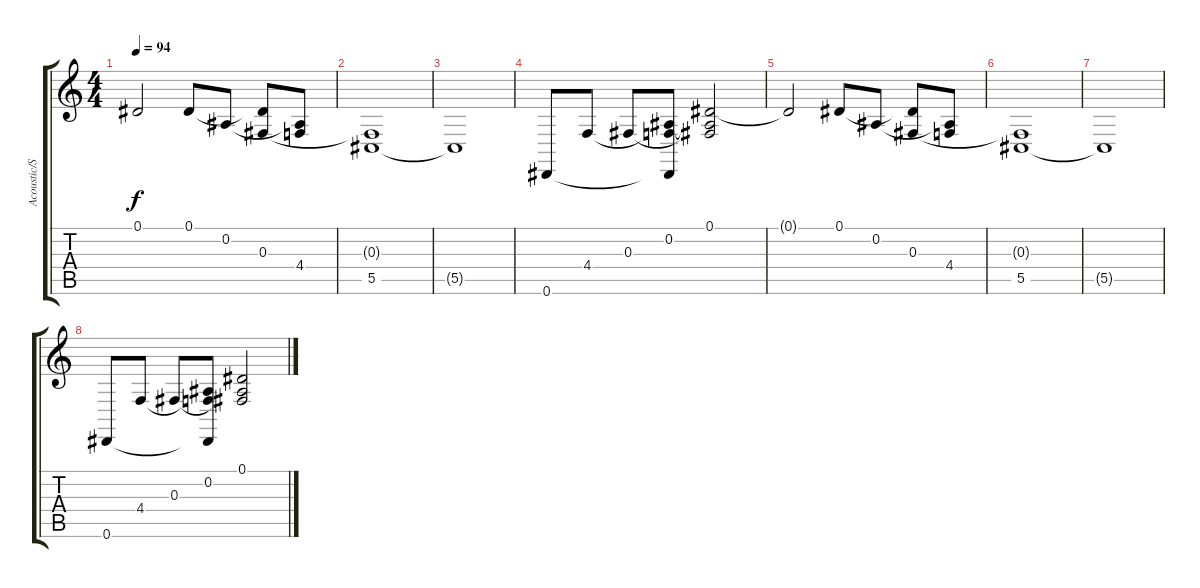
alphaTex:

\track ("Acoustic/Sitar" "Acoustic/S") {instrument sitar}
\staff {score tabs}
\tuning (Eb4 Bb3 Gb3 Db3 Ab2 Eb2) {hide}
\ts (4 4)
\tempo 94
\clef g2
\ks c
0.1{t}.2{dy f} 0.1.8 0.2.8 (0.1{t} 0.3).8 (0.2{t} 4.4).8 |
(0.3{t} 5.5).1 |
5.5{t}.1 |
0.6.8 4.4.8 0.3.8 (0.2 4.4{t} 0.6{t}).8 (0.1 0.2{t} 0.3{t}).2 |
0.1{t}.2 0.1.8 0.2.8 (0.1{t} 0.3).8 (0.2{t} 4.4).8 |
(0.3{t} 5.5).1 |
5.5{t}.1 |
0.6.8 4.4.8 0.3.8 (0.2 4.4{t} 0.6{t}).8 (0.1 0.2{t} 0.3{t}).2
